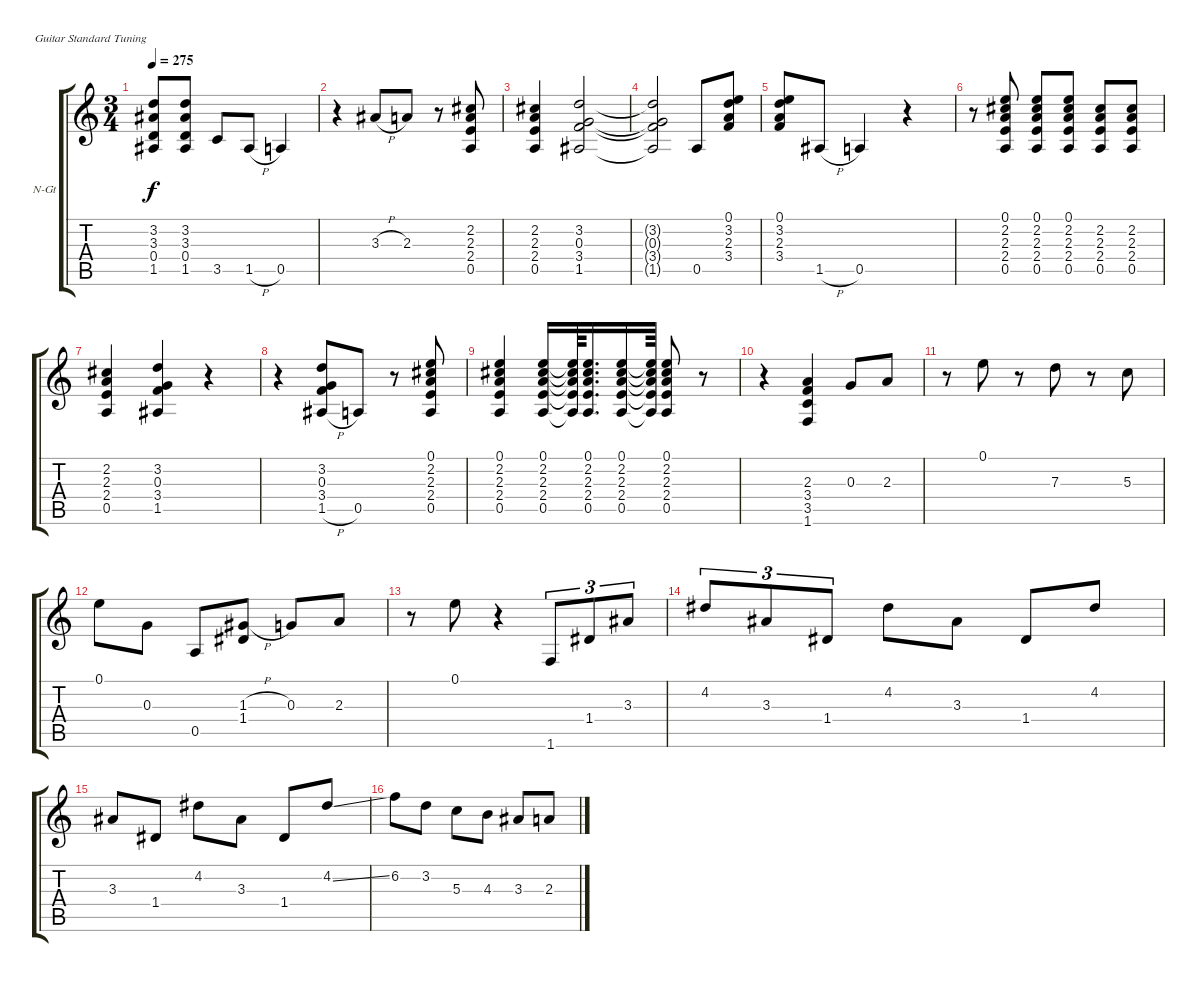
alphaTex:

\bracketExtendMode groupsimilarinstruments
\firstSystemTrackNameOrientation horizontal
\otherSystemsTrackNameOrientation horizontal
\track ("" "N-Gt") {instrument acousticguitarnylon}
\staff {score tabs}
\tuning (E4 B3 G3 D3 A2 E2)
\ts (3 4)
\tempo 275
\clef g2
\ks c
(3.2 3.3 0.4 1.5).8{dy f} (3.2 3.3 0.4 1.5).8 3.5.8 1.5{h}.8 0.5.4 |
r.4 3.3{h}.8 2.3.8 r.8 (2.2 2.3 2.4 0.5).8 |
(2.2 2.3 2.4 0.5).4 (3.2 0.3 3.4 1.5).2 |
(3.2{t} 0.3{t} 3.4{t} 1.5{t}).2 0.5.8 (0.1 3.2 2.3 3.4).8 |
(0.1 3.2 2.3 3.4).8 1.5{h}.8 0.5.4 r.4 |
r.8 (0.1 2.2 2.3 2.4 0.5).8 (0.1 2.2 2.3 2.4 0.5).8 (0.1 2.2 2.3 2.4 0.5).8 (2.2 2.3 2.4 0.5).8 (2.2 2.3 2.4 0.5).8 |
(2.2 2.3 2.4 0.5).4 (3.2 0.3 3.4 1.5).4 r.4 |
r.4 (3.2 0.3 3.4 1.5{h}).8 0.5.8 r.8 (0.1 2.2 2.3 2.4 0.5).8 |
(0.1 2.2 2.3 2.4 0.5).4 (0.1 2.2 2.3 2.4 0.5).16 (0.1{t} 2.2{t} 2.3{t} 2.4{t} 0.5{t}).64 (0.1 2.2 2.3 2.4 0.5).16{d} (0.1 2.2 2.3 2.4 0.5).16 (0.1{t} 2.2{t} 2.3{t} 2.4{t} 0.5{t}).64 (0.1 2.2 2.3 2.4 0.5).8 r.8 |
r.4 (2.3 3.4 3.5 1.6).4 0.3.8 2.3.8 |
r.8 0.1.8 r.8 7.3.8 r.8 5.3.8 |
0.1.8 0.3.8 0.5.8 (1.3{h} 1.4).8 0.3.8 2.3.8 |
r.8 0.1.8 r.4 1.6.8{tu (3 2)} 1.4.8{tu (3 2)} 3.3.8{tu (3 2)} |
4.2.8{tu (3 2)} 3.3.8{tu (3 2)} 1.4.8{tu (3 2)} 4.2.8 3.3.8 1.4.8 4.2.8 |
3.3.8 1.4.8 4.2.8 3.3.8 1.4.8 4.2{ss}.8 |
6.2.8 3.2.8 5.3.8 4.3.8 3.3.8 2.3.8
